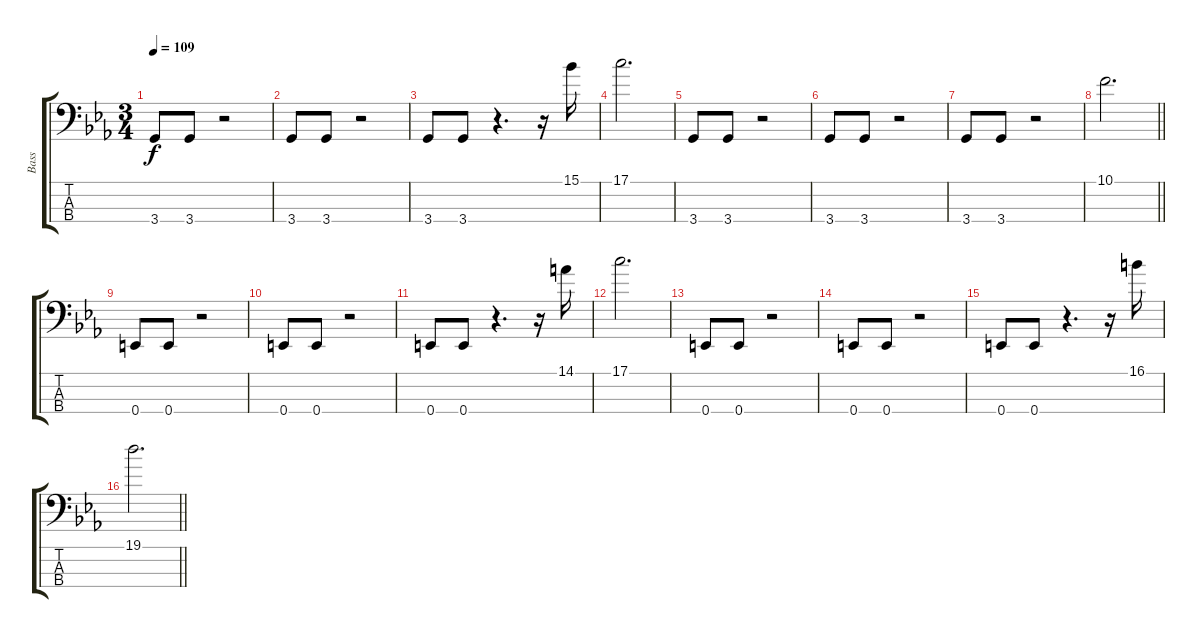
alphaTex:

\track ("Bass" "Bass") {instrument electricbassfinger}
\staff {score tabs}
\tuning (G2 D2 A1 E1) {hide}
\ts (3 4)
\tempo 109
\clef f4
\ks cminor
3.4.8{dy f} 3.4.8 r.2 |
3.4.8 3.4.8 r.2 |
3.4.8 3.4.8 r.4{d} r.16 15.1.16 |
17.1.2{d} |
3.4.8 3.4.8 r.2 |
3.4.8 3.4.8 r.2 |
3.4.8 3.4.8 r.2 |
\barLineRight lightlight
10.1.2{d} |
0.4.8 0.4.8 r.2 |
0.4.8 0.4.8 r.2 |
0.4.8 0.4.8 r.4{d} r.16 14.1.16 |
17.1.2{d} |
0.4.8 0.4.8 r.2 |
0.4.8 0.4.8 r.2 |
0.4.8 0.4.8 r.4{d} r.16 16.1.16 |
\barLineRight lightlight
19.1.2{d}
